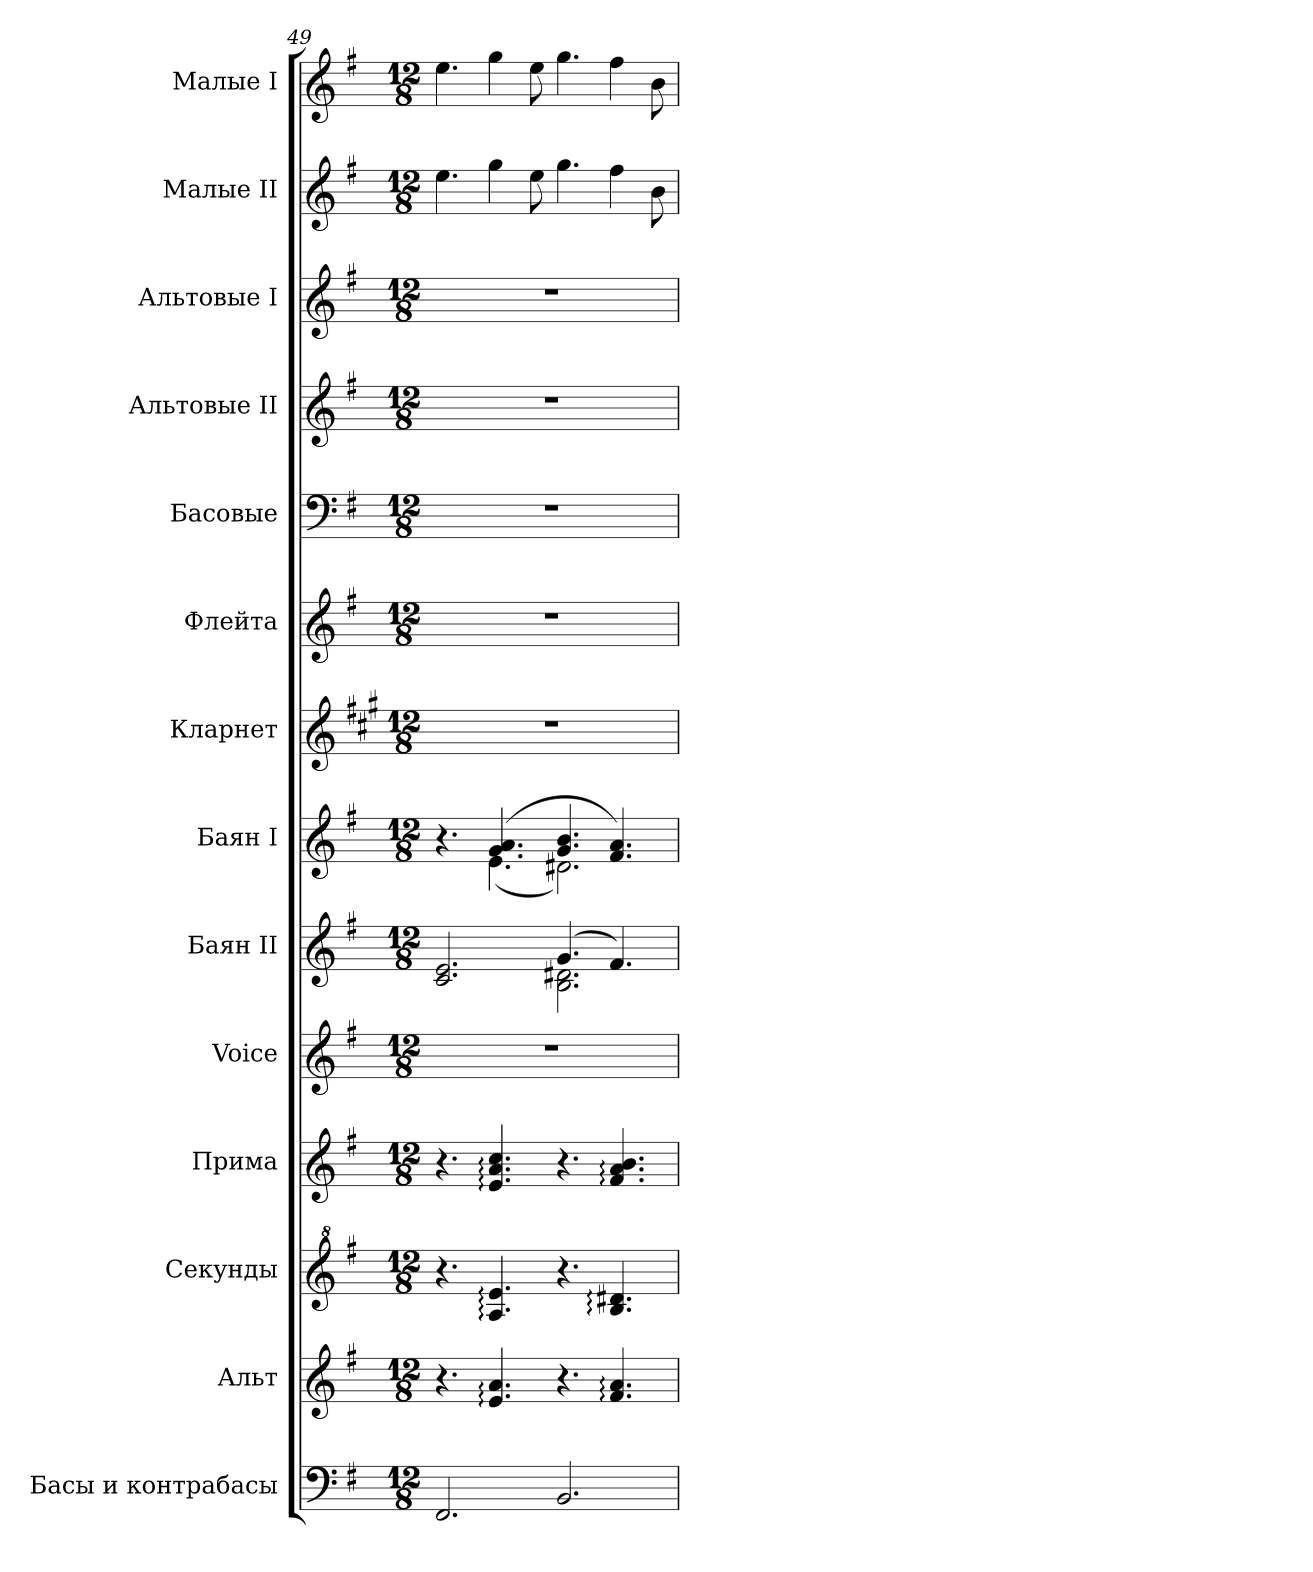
**kern	**kern	**kern	**kern	**kern	**kern	**kern	**kern	**kern	**kern	**kern	**kern	**kern	**kern
*part14	*part13	*part12	*part11	*part10	*part9	*part8	*part7	*part6	*part5	*part4	*part3	*part2	*part1
*staff14	*staff13	*staff12	*staff11	*staff10	*staff9	*staff8	*staff7	*staff6	*staff5	*staff4	*staff3	*staff2	*staff1
*I"Басы и контрабасы	*I"Альт	*I"Секунды	*I"Прима	*I"Voice	*I"Баян II	*I"Баян I	*I"Кларнет	*I"Флейта	*I"Басовые	*I"Альтовые II	*I"Альтовые I	*I"Малые II	*I"Малые I
*	*	*	*	*I'Voice	*	*	*	*	*	*	*	*	*
*clefF4	*clefG2	*clefG^2	*clefG2	*clefG2	*clefG2	*clefG2	*clefG2	*clefG2	*clefF4	*clefG2	*clefG2	*clefG2	*clefG2
*ITrd7c12	*ITrd7c12	*ITrd7c12	*ITrd7c12	*	*	*	*ITrd1c2	*	*	*	*	*	*
*k[f#]	*k[f#]	*k[f#]	*k[f#]	*k[f#]	*k[f#]	*k[f#]	*k[f#]	*k[f#]	*k[f#]	*k[f#]	*k[f#]	*k[f#]	*k[f#]
*G:	*G:	*G:	*G:	*G:	*G:	*G:	*G:	*G:	*G:	*G:	*G:	*G:	*G:
*M12/8	*M12/8	*M12/8	*M12/8	*M12/8	*M12/8	*M12/8	*M12/8	*M12/8	*M12/8	*M12/8	*M12/8	*M12/8	*M12/8
=49	=49	=49	=49	=49	=49	=49	=49	=49	=49	=49	=49	=49	=49
!	!	!	!	!LO:N:vis=1	!	!	!LO:N:vis=1	!LO:N:vis=1	!LO:N:vis=1	!LO:N:vis=1	!LO:N:vis=1	!	!
*	*	*	*	*	*^	*^	*	*	*	*	*	*	*
2.FFF#i/	4.r	4.r	4.r	1.r	2.ci/ 2.ei	2.ryy	4.r	4.ryy	1.r	1.r	1.r	1.r	1.r	4.eei\	4.eei\
.	4.Ei/: 4.Ai:	4.Ai/: 4.ei:	4.Ei/: 4.Ai: 4.ci:	.	.	.	(4.gi/ 4.ai	(4.ei\	.	.	.	.	.	4ggi\	4ggi\
.	.	.	.	.	.	.	.	.	.	.	.	.	.	8eei\	8eei\
2.BBBi/	4.r	4.r	4.r	.	(4.gi/	2.Bi\ 2.d#Xi	4.gi/ 4.bi	2.d#Xi\)	.	.	.	.	.	4.ggi\	4.ggi\
.	4.F#i/: 4.Ai:	4.Bi/: 4.d#Xi:	4.F#i/: 4.Ai: 4.Bi:	.	4.f#i/)	.	4.f#i/ 4.ai)	.	.	.	.	.	.	4ff#i\	4ff#i\
.	.	.	.	.	.	.	.	.	.	.	.	.	.	8bi\	8bi\
*	*	*	*	*	*v	*v	*	*	*	*	*	*	*	*	*
*	*	*	*	*	*	*v	*v	*	*	*	*	*	*	*
=	=	=	=	=	=	=	=	=	=	=	=	=	=
*-	*-	*-	*-	*-	*-	*-	*-	*-	*-	*-	*-	*-	*-
